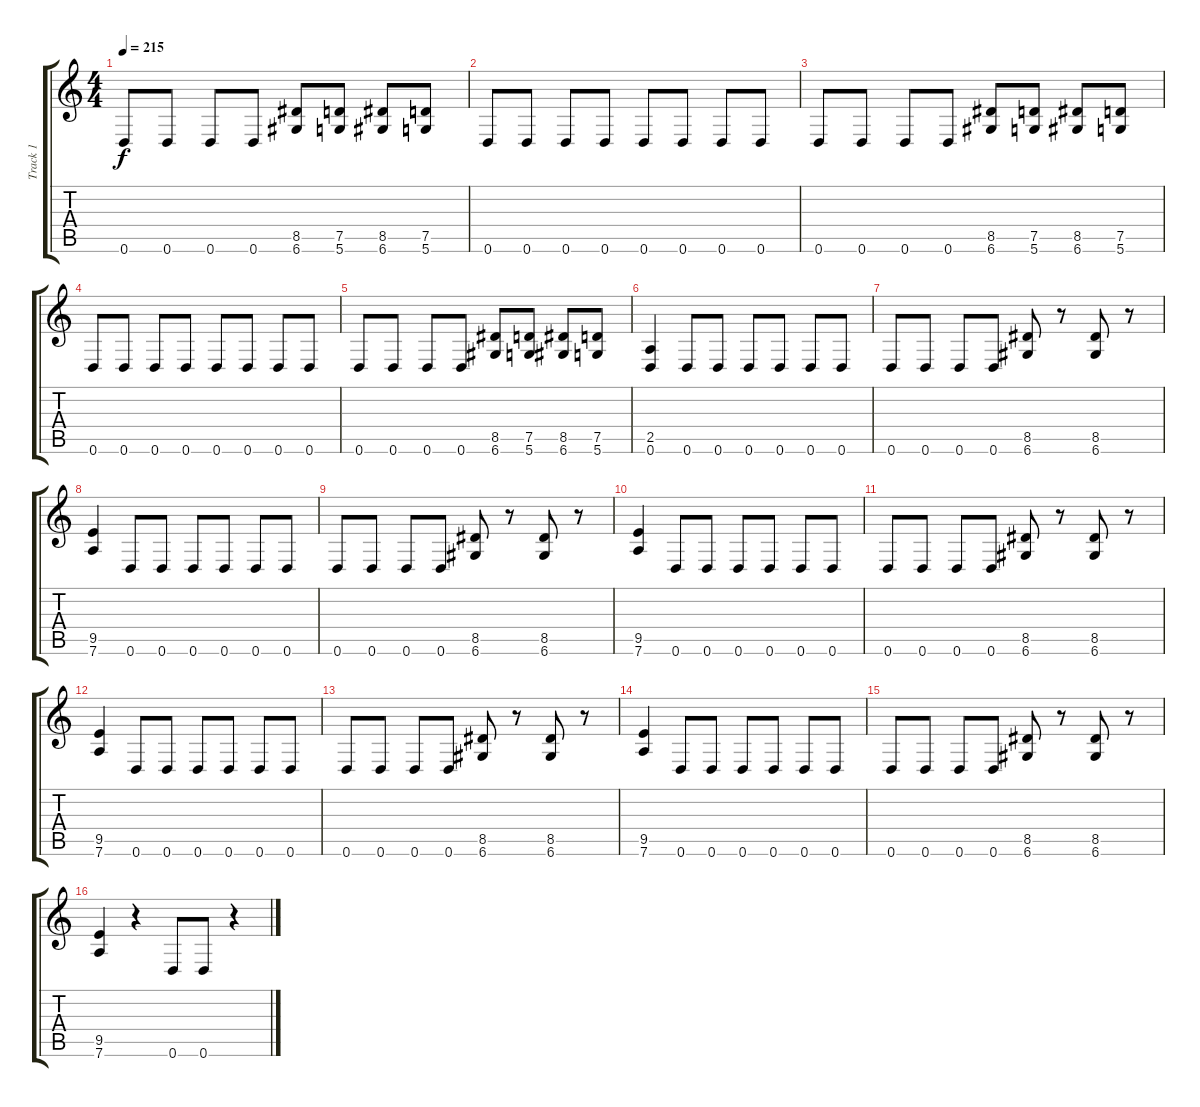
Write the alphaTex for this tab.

\track ("Track 1" "Track 1") {instrument distortionguitar}
\staff {score tabs}
\tuning (D4 A3 F3 C3 G2 D2) {hide}
\ts (4 4)
\tempo 215
\clef g2
\ks c
0.6.8{dy f} 0.6.8 0.6.8 0.6.8 (8.5 6.6).8 (7.5 5.6).8 (8.5 6.6).8 (7.5 5.6).8 |
0.6.8 0.6.8 0.6.8 0.6.8 0.6.8 0.6.8 0.6.8 0.6.8 |
0.6.8 0.6.8 0.6.8 0.6.8 (8.5 6.6).8 (7.5 5.6).8 (8.5 6.6).8 (7.5 5.6).8 |
0.6.8 0.6.8 0.6.8 0.6.8 0.6.8 0.6.8 0.6.8 0.6.8 |
0.6.8 0.6.8 0.6.8 0.6.8 (8.5 6.6).8 (7.5 5.6).8 (8.5 6.6).8 (7.5 5.6).8 |
(2.5 0.6).4 0.6.8 0.6.8 0.6.8 0.6.8 0.6.8 0.6.8 |
0.6.8 0.6.8 0.6.8 0.6.8 (8.5 6.6).8 r.8 (8.5 6.6).8 r.8 |
(9.5 7.6).4 0.6.8 0.6.8 0.6.8 0.6.8 0.6.8 0.6.8 |
0.6.8 0.6.8 0.6.8 0.6.8 (8.5 6.6).8 r.8 (8.5 6.6).8 r.8 |
(9.5 7.6).4 0.6.8 0.6.8 0.6.8 0.6.8 0.6.8 0.6.8 |
0.6.8 0.6.8 0.6.8 0.6.8 (8.5 6.6).8 r.8 (8.5 6.6).8 r.8 |
(9.5 7.6).4 0.6.8 0.6.8 0.6.8 0.6.8 0.6.8 0.6.8 |
0.6.8 0.6.8 0.6.8 0.6.8 (8.5 6.6).8 r.8 (8.5 6.6).8 r.8 |
(9.5 7.6).4 0.6.8 0.6.8 0.6.8 0.6.8 0.6.8 0.6.8 |
0.6.8 0.6.8 0.6.8 0.6.8 (8.5 6.6).8 r.8 (8.5 6.6).8 r.8 |
(9.5 7.6).4 r.4 0.6.8 0.6.8 r.4
